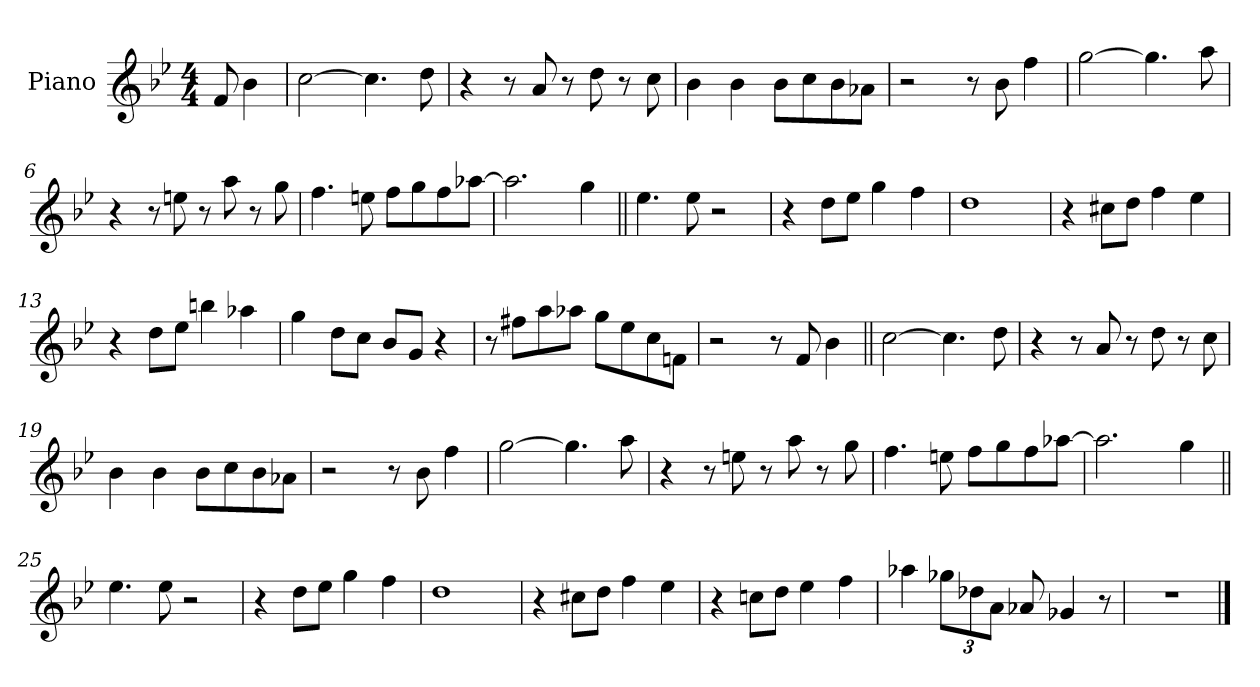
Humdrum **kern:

**kern
*part1
*staff1
*I"Piano
*I'Pno.
*clefG2
*k[b-e-]
*B-:
*M4/4
=
8f/
4b-\
=1
[2cc\
4.cc\]
8dd\
=2
4r
8r
8a/
8r
8dd\
8r
8cc\
=3
4b-\
4b-\
8b-\L
8cc\
8b-\
8a-X\J
!!LO:LB:g=z
=4
2r
8r
8b-\
4ff\
=5
[2gg\
4.gg\]
8aa\
=6
4r
8r
8een\
8r
8aa\
8r
8gg\
=7
4.ff\
8een\
8ff\L
8gg\
8ff\
[8aa-X\J
=8
2.aa-\]
4gg\
!!LO:LB:g=z
=9||
4.ee-\
8ee-\
2r
=10
4r
8dd\L
8ee-\J
4gg\
4ff\
=11
1dd
=12
4r
8cc#X\L
8dd\J
4ff\
4ee-\
!!LO:LB:g=z
=13
4r
8dd\L
8ee-\J
4bbn\
4aa-X\
=14
4gg\
8dd\L
8cc\J
8b-/L
8g/J
4r
=15
8r
8ff#X\L
8aa\
8aa-X\J
8gg\L
8ee-\
8cc\
8fn\J
=16
2r
8r
8f/
4b-\
!!LO:LB:g=z
=17||
[2cc\
4.cc\]
8dd\
=18
4r
8r
8a/
8r
8dd\
8r
8cc\
=19
4b-\
4b-\
8b-\L
8cc\
8b-\
8a-X\J
=20
2r
8r
8b-\
4ff\
!!LO:LB:g=z
=21
[2gg\
4.gg\]
8aa\
=22
4r
8r
8een\
8r
8aa\
8r
8gg\
=23
4.ff\
8een\
8ff\L
8gg\
8ff\
[8aa-X\J
=24
2.aa-\]
4gg\
=25||
4.ee-\
8ee-\
2r
!!LO:LB:g=z
=26
4r
8dd\L
8ee-\J
4gg\
4ff\
=27
1dd
=28
4r
8cc#X\L
8dd\J
4ff\
4ee-\
=29
4r
8ccn\L
8dd\J
4ee-\
4ff\
=30
4aa-X\
*Xbrackettup
12gg-X\L
12dd-X\
12a\J
8a-X/
4g-X/
8r
=31
1r
==
*-
